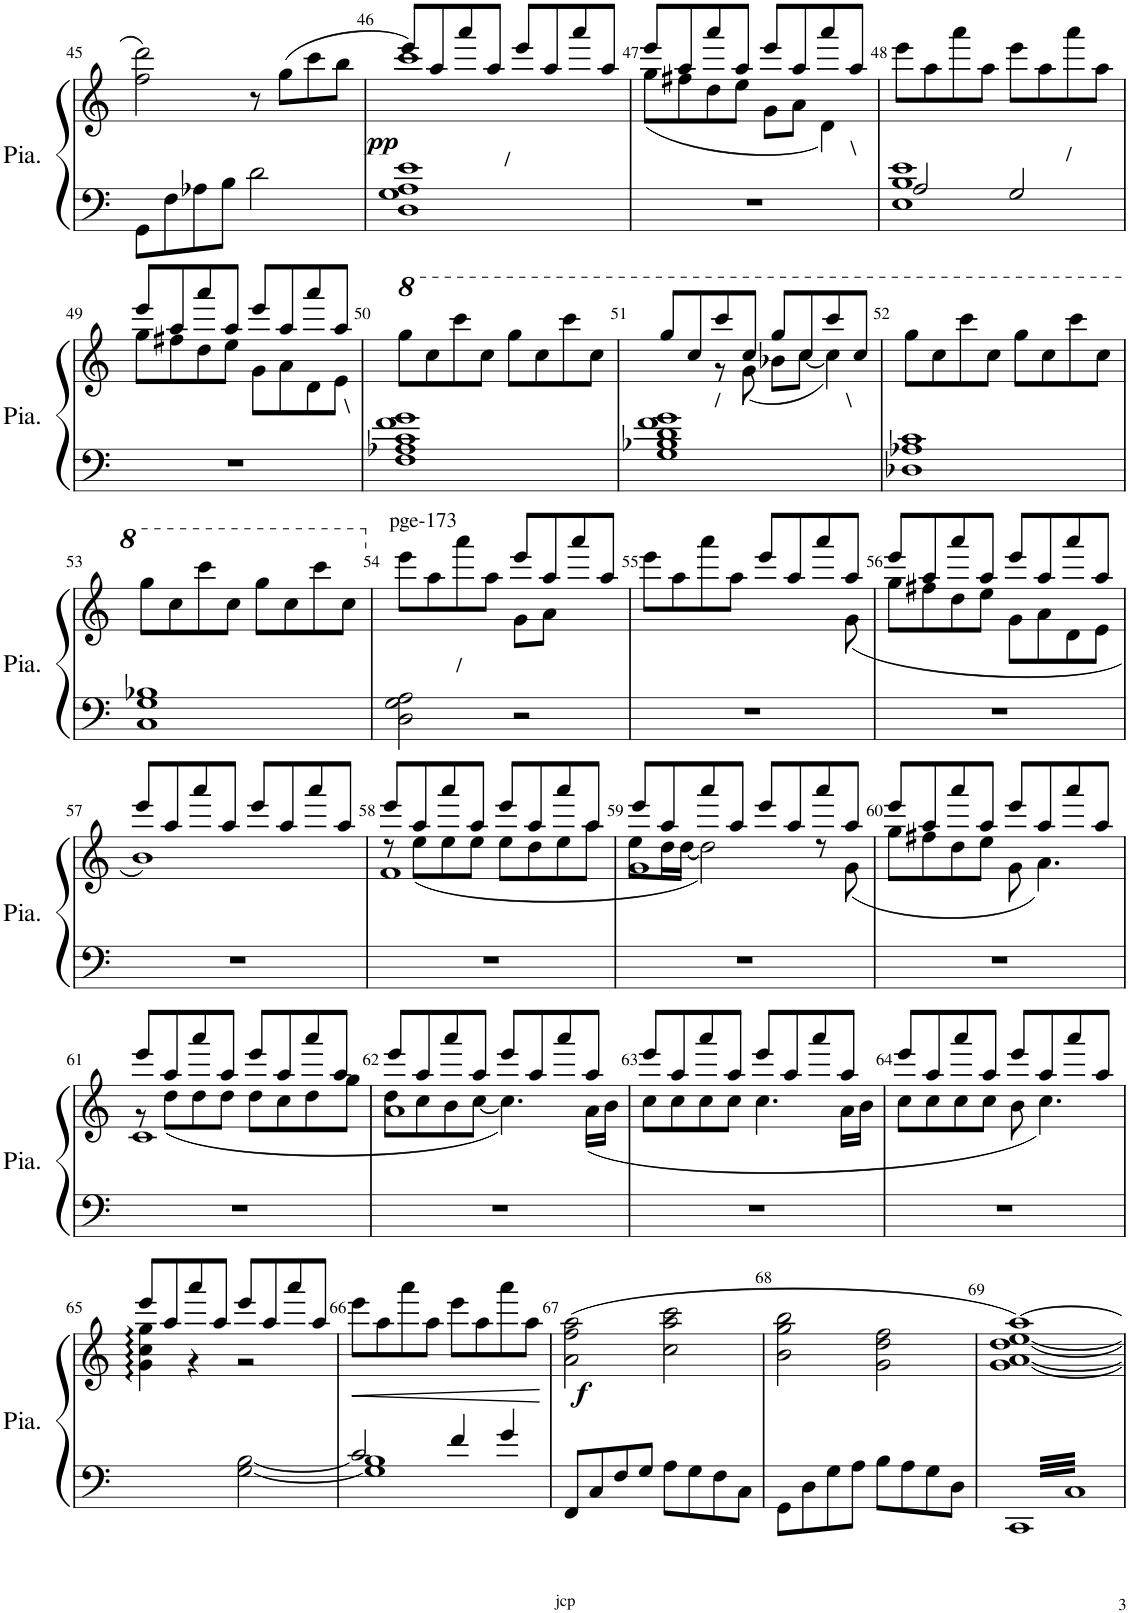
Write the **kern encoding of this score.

**kern	**kern	**dynam
*part1	*part1	*part1
*staff2	*staff1	*staff1/2
*I"Piano	*	*
*I'Pia.	*	*
!!LO:PB:g=z
*clefF4	*clefG2	*
*k[]	*k[]	*
*M4/4	*M4/4	*
*met(c)	*met(c)	*
=45	=45	=45
8GG\L	2ff\ 2ddd\	.
8F\	.	.
8A-X\	.	.
8B\J	.	.
2d\	8r	.
.	(8gg\L	.
.	8ccc\	.
.	8bb\J	.
=46	=46	=46
*	*^	*
!LO:TX:a:t=/	!	!	!
!	!	!	!LO:DY:b
1D 1G 1A 1e	8eee/L)	1ccc	pp
.	8aa/	.	.
.	8aaa/	.	.
.	8aa/J	.	.
.	8eee/L	.	.
.	8aa/	.	.
.	8aaa/	.	.
.	8aa/J	.	.
=47	=47	=47	=47
1r	8eee/L	(8gg\L	.
.	8aa/	8ff#X\	.
.	8aaa/	8dd\	.
.	8aa/J	8ee\J	.
.	8eee/L	8g\L	.
.	8aa/	8a\J	.
.	8aaa/	4d\)	.
.	8aa/J	.	.
*	*v	*v	*
=48	=48	=48
*^	*	*
!LO:TX:a:t=\	!	!	!
2A/	1E 1B 1e	8eee\L	.
.	.	8aa\	.
.	.	8aaa\	.
.	.	8aa\J	.
!LO:TX:a:t=/	!	!	!
2G/	.	8eee\L	.
.	.	8aa\	.
.	.	8aaa\	.
.	.	8aa\J	.
*v	*v	*	*
!!LO:LB:g=z
=49	=49	=49
*	*^	*
1r	8eee/L	8gg\L	.
.	8aa/	8ff#X\	.
.	8aaa/	8dd\	.
.	8aa/J	8ee\J	.
.	8eee/L	8g\L	.
.	8aa/	8a\	.
.	8aaa/	8d\	.
.	8aa/J	8e\J	.
*	*v	*v	*
=50	=50	=50
*	*8va	*
*	*^	*
!LO:TX:a:t=\	!	!	!
*	*v	*v	*
1F 1A-X 1c 1f 1g	8ggg\L	.
.	8ccc\	.
.	8cccc\	.
.	8ccc\J	.
.	8ggg\L	.
.	8ccc\	.
.	8cccc\	.
.	8ccc\J	.
=51	=51	=51
*	*^	*
!LO:TX:a:t=/	!	!	!
1G 1B-X 1d 1f 1g	8ggg/L	4ryy	.
.	8ccc/	.	.
.	8cccc/	8r	.
.	8ccc/J	(8gg\	.
.	8ggg/L	8bb-X\L	.
.	8ccc/	[8ccc\J	.
.	8cccc/	4ccc\])	.
.	8ccc/J	.	.
*	*v	*v	*
=52	=52	=52
!LO:TX:a:t=\	!	!
1D-X 1A-X 1c	8ggg\L	.
.	8ccc\	.
.	8cccc\	.
.	8ccc\J	.
.	8ggg\L	.
.	8ccc\	.
.	8cccc\	.
.	8ccc\J	.
!!LO:LB:g=z
=53	=53	=53
1C 1G 1B-X	8ggg\L	.
.	8ccc\	.
.	8cccc\	.
.	8ccc\J	.
.	8ggg\L	.
.	8ccc\	.
.	8cccc\	.
.	8ccc\J	.
=54	=54	=54
*	*X8va	*
*	*^	*
!	!LO:TX:a:t=pge-173	!	!
!LO:TX:a:t=/	!	!	!
2D\ 2G\ 2A\	8eee\L	2ryy	.
.	8aa\	.	.
.	8aaa\	.	.
.	8aa\J	.	.
2r	8eee/L	8g\L	.
.	8aa/	8a\J	.
.	8aaa/	4ryy	.
.	8aa/J	.	.
=55	=55	=55	=55
1r	8eee\L	2..ryy	.
.	8aa\	.	.
.	8aaa\	.	.
.	8aa\J	.	.
.	8eee/L	.	.
.	8aa/	.	.
.	8aaa/	.	.
.	8aa/J	(8g\	.
=56	=56	=56	=56
1r	8eee/L	8gg\L	.
.	8aa/	8ff#X\	.
.	8aaa/	8dd\	.
.	8aa/J	8ee\J	.
.	8eee/L	8g\L	.
.	8aa/	8a\	.
.	8aaa/	8d\	.
.	8aa/J	8e\J	.
!!LO:LB:g=z	!!
=57	=57	=57	=57
1r	8eee/L	1b)	.
.	8aa/	.	.
.	8aaa/	.	.
.	8aa/J	.	.
.	8eee/L	.	.
.	8aa/	.	.
.	8aaa/	.	.
.	8aa/J	.	.
=58	=58	=58	=58
*	*	*^	*
1r	8eee/L	8r	1f	.
.	8aa/	(8ee\L	.	.
.	8aaa/	8ee\	.	.
.	8aa/J	8ee\J	.	.
.	8eee/L	8ee\L	.	.
.	8aa/	8dd\	.	.
.	8aaa/	8ee\	.	.
.	8aa/J	8aa\J	.	.
=59	=59	=59	=59	=59
1r	8eee/L	8ee\L	1g	.
.	8aa/	16dd\L	.	.
.	.	[16dd\JJ	.	.
.	8aaa/	2dd\])	.	.
.	8aa/J	.	.	.
.	8eee/L	.	.	.
.	8aa/	.	.	.
.	8aaa/	8r	.	.
.	8aa/J	(8g\	.	.
*	*	*v	*v	*
=60	=60	=60	=60
1r	8eee/L	8gg\L	.
.	8aa/	8ff#X\	.
.	8aaa/	8dd\	.
.	8aa/J	8ee\J	.
.	8eee/L	8g\	.
.	8aa/	4.a\)	.
.	8aaa/	.	.
.	8aa/J	.	.
!!LO:LB:g=z
=61	=61	=61	=61
*	*	*^	*
1r	8eee/L	8r	1c	.
.	8aa/	(8dd\L	.	.
.	8aaa/	8dd\	.	.
.	8aa/J	8dd\J	.	.
.	8eee/L	8dd\L	.	.
.	8aa/	8cc\	.	.
.	8aaa/	8dd\	.	.
.	8aa/J	8gg\J	.	.
=62	=62	=62	=62	=62
1r	8eee/L	8dd\L	1a	.
.	8aa/	8cc\	.	.
.	8aaa/	8b\	.	.
.	8aa/J	[8cc\J	.	.
.	8eee/L	4.cc\])	.	.
.	8aa/	.	.	.
.	8aaa/	.	.	.
.	8aa/J	(16a\LL	.	.
.	.	16b\JJ	.	.
*	*	*v	*v	*
=63	=63	=63	=63
1r	8eee/L	8cc\L	.
.	8aa/	8cc\	.
.	8aaa/	8cc\	.
.	8aa/J	8cc\J	.
.	8eee/L	4.cc\	.
.	8aa/	.	.
.	8aaa/	.	.
.	8aa/J	16a\LL	.
.	.	16b\JJ	.
=64	=64	=64	=64
1r	8eee/L	8cc\L	.
.	8aa/	8cc\	.
.	8aaa/	8cc\	.
.	8aa/J	8cc\J	.
.	8eee/L	8b\	.
.	8aa/	4.cc\)	.
.	8aaa/	.	.
.	8aa/J	.	.
!!LO:LB:g=z	!!
=65	=65	=65	=65
*^	*	*	*
1ryy	2ryy	8eee/L	4g\ 4cc\ 4gg\	.
.	.	8aa/	.	.
.	.	8aaa/	4r	.
.	.	8aa/J	.	.
.	[2G\ [2B\	8eee/L	2r	.
.	.	8aa/	.	.
.	.	8aaa/	.	.
.	.	8aa/J	.	.
*	*	*v	*v	*
=66	=66	=66	=66
!	!	!	!LO:HP:b
2c/	1G] 1B]	8eee\L	<
.	.	8aa\	.
.	.	8aaa\	.
.	.	8aa\J	.
4f/	.	8eee\L	.
.	.	8aa\	.
4g/	.	8aaa\	.
.	.	8aa\J	.
*v	*v	*	*
.	.	[
=67	=67	=67
!	!	!LO:DY:b
8FF/L	(2a\ 2ff\ 2aa\	f
8C/	.	.
8F/	.	.
8G/J	.	.
8A\L	2cc\ 2aa\ 2ccc\	.
8G\	.	.
8F\	.	.
8C\J	.	.
=68	=68	=68
8GG\L	2b\ 2gg\ 2bb\	.
8D\	.	.
8G\	.	.
8A\J	.	.
8B\L	2g\ 2dd\ 2ff\	.
8A\	.	.
8G\	.	.
8D\J	.	.
=69	=69	=69
*	*^	*
3.CC	[1aa)	[1g [1a [1dd [1ee	.
3.C	.	.	.
*	*v	*v	*
=	=	=
*-	*-	*-
